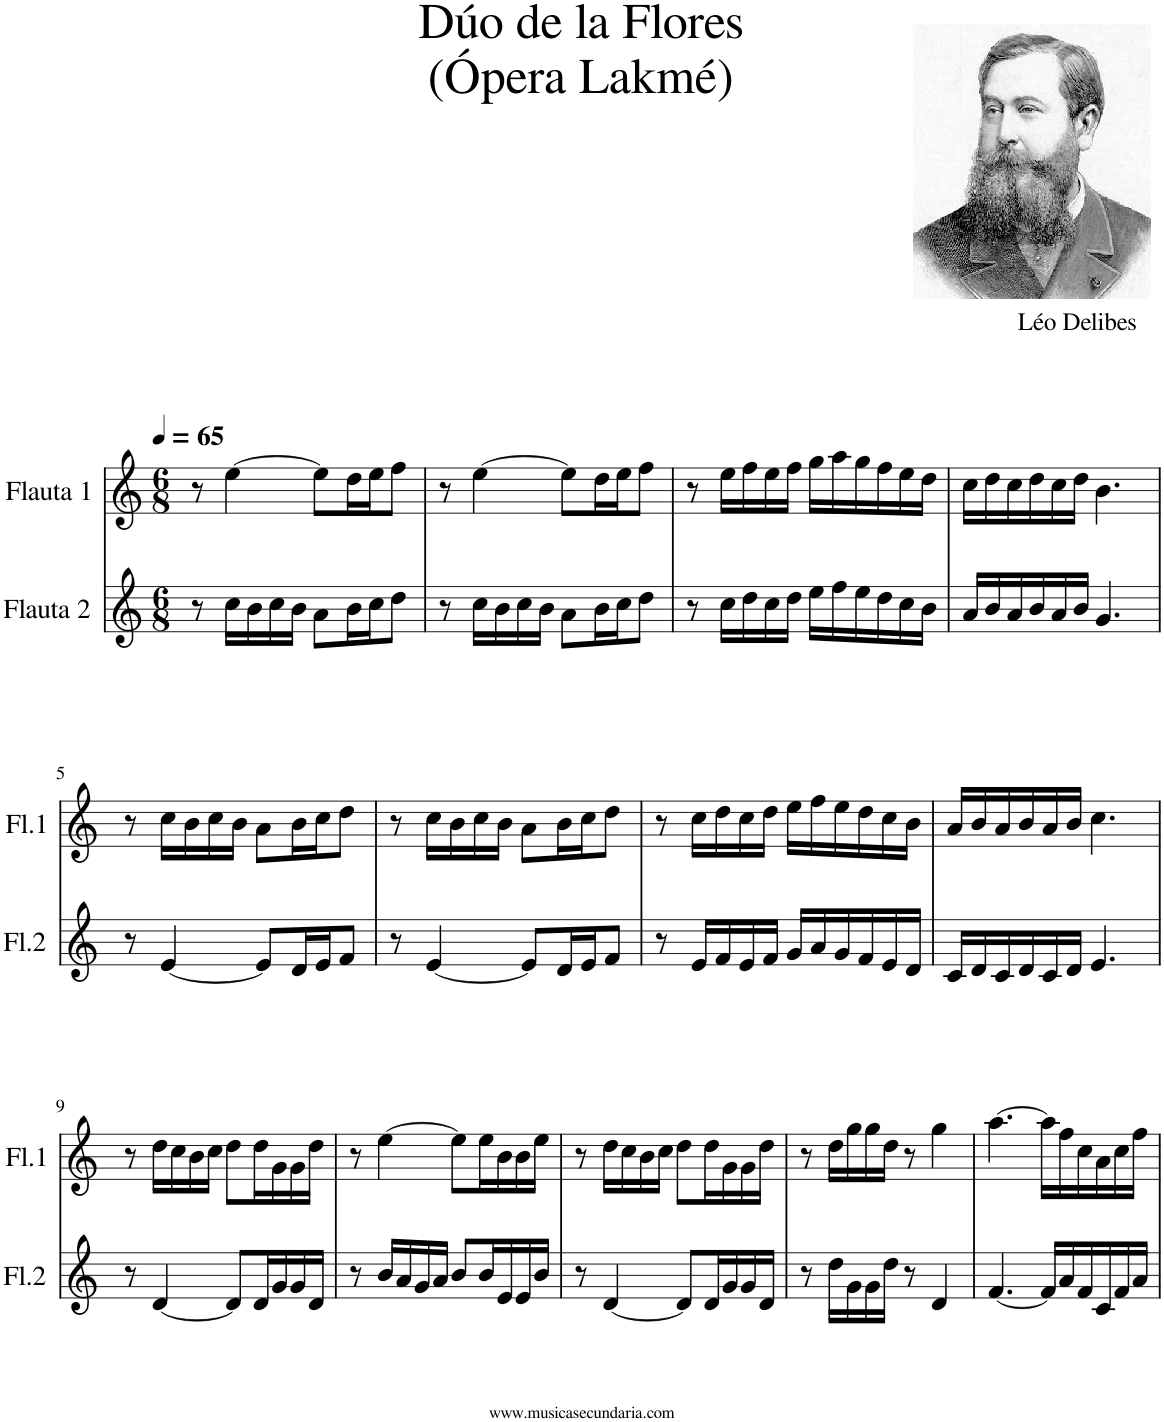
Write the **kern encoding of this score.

**kern	**kern
*part2	*part1
*staff2	*staff1
*I"Flauta 2	*I"Flauta 1
*I'Fl.2	*I'Fl.1
*clefG2	*clefG2
*k[]	*k[]
*M6/8	*M6/8
*MM65	*MM65
=1	=1
8r	8r
16cc\LL	[4ee\
16b\	.
16cc\	.
16b\JJ	.
8a\L	8ee\L]
16b\L	16dd\L
16cc\J	16ee\J
8dd\J	8ff\J
=2	=2
8r	8r
16cc\LL	[4ee\
16b\	.
16cc\	.
16b\JJ	.
8a\L	8ee\L]
16b\L	16dd\L
16cc\J	16ee\J
8dd\J	8ff\J
=3	=3
8r	8r
16cc\LL	16ee\LL
16dd\	16ff\
16cc\	16ee\
16dd\JJ	16ff\JJ
16ee\LL	16gg\LL
16ff\	16aa\
16ee\	16gg\
16dd\	16ff\
16cc\	16ee\
16b\JJ	16dd\JJ
=4	=4
16a/LL	16cc\LL
16b/	16dd\
16a/	16cc\
16b/	16dd\
16a/	16cc\
16b/JJ	16dd\JJ
4.g/	4.b\
!!LO:LB:g=z
=5	=5
8r	8r
[4e/	16cc\LL
.	16b\
.	16cc\
.	16b\JJ
8e/L]	8a\L
16d/L	16b\L
16e/J	16cc\J
8f/J	8dd\J
=6	=6
8r	8r
[4e/	16cc\LL
.	16b\
.	16cc\
.	16b\JJ
8e/L]	8a\L
16d/L	16b\L
16e/J	16cc\J
8f/J	8dd\J
=7	=7
8r	8r
16e/LL	16cc\LL
16f/	16dd\
16e/	16cc\
16f/JJ	16dd\JJ
16g/LL	16ee\LL
16a/	16ff\
16g/	16ee\
16f/	16dd\
16e/	16cc\
16d/JJ	16b\JJ
=8	=8
16c/LL	16a/LL
16d/	16b/
16c/	16a/
16d/	16b/
16c/	16a/
16d/JJ	16b/JJ
4.e/	4.cc\
!!LO:LB:g=z
=9	=9
8r	8r
[4d/	16dd\LL
.	16cc\
.	16b\
.	16cc\JJ
8d/L]	8dd\L
16d/L	16dd\L
16g/	16g\
16g/	16g\
16d/JJ	16dd\JJ
=10	=10
8r	8r
16b/LL	[4ee\
16a/	.
16g/	.
16a/JJ	.
8b/L	8ee\L]
16b/L	16ee\L
16e/	16b\
16e/	16b\
16b/JJ	16ee\JJ
=11	=11
8r	8r
[4d/	16dd\LL
.	16cc\
.	16b\
.	16cc\JJ
8d/L]	8dd\L
16d/L	16dd\L
16g/	16g\
16g/	16g\
16d/JJ	16dd\JJ
=12	=12
8r	8r
16dd\LL	16dd\LL
16g\	16gg\
16g\	16gg\
16dd\JJ	16dd\JJ
8r	8r
4d/	4gg\
=13	=13
[4.f/	[4.aa\
16f/LL]	16aa\LL]
16a/	16ff\
16f/	16cc\
16c/	16a\
16f/	16cc\
16a/JJ	16ff\JJ
=	=
*-	*-
